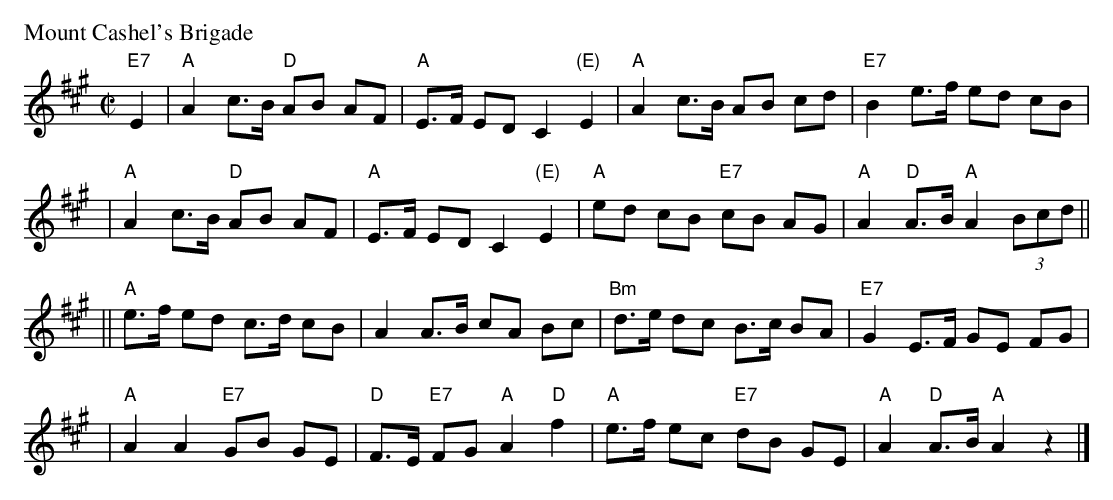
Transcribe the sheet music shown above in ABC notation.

X:1
P: Mount Cashel's Brigade
M: C|
L: 1/8
K: A
"E7"E2 \
|  "A"A2 c>B "D"AB AF | "A"E>F ED C2 "(E)"E2 | "A"A2 c>B AB cd | "E7"B2 e>f ed cB |
|  "A"A2 c>B "D"AB AF | "A"E>F ED C2 "(E)"E2 | "A"ed cB "E7"cB AG | "A"A2 "D"A>B "A"A2 (3Bcd  ||
|| "A"e>f ed c>d cB | A2 A>B cA Bc | "Bm"d>e dc B>c BA | "E7"G2 E>F GE FG |
|  "A"A2 A2 "E7"GB GE | "D"F>E "E7"FG "A"A2 "D"f2 | "A"e>f ec "E7"dB GE | "A"A2 "D"A>B "A"A2 z2 |]
